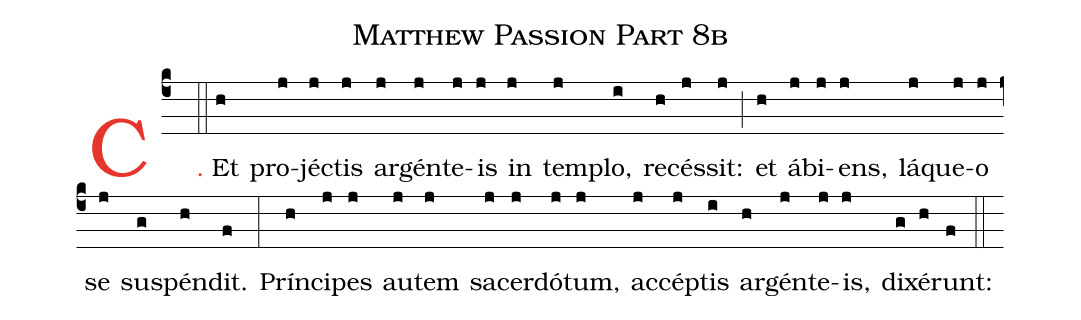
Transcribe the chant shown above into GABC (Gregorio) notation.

name:Matthew Passion Part 8b;
%%
(c4) <c>C.</c>(::) Et(h) pro(j)jéc(j)tis(j) ar(j)gén(j)te(j)is(j) in(j) tem(j)plo,(i) re(h)cés(j)sit:(j) (;) et(h) á(j)bi(j)ens,(j) lá(j)que(j)o(j) se(j) sus(g)pén(h)dit.(f) (:) Prín(h)ci(j)pes(j) au(j)tem(j) sa(j)cer(j)dó(j)tum,(j) ac(j)cép(j)tis(i) ar(h)gén(j)te(j)is,(j) di(g)xé(h)runt:(f) (::)
